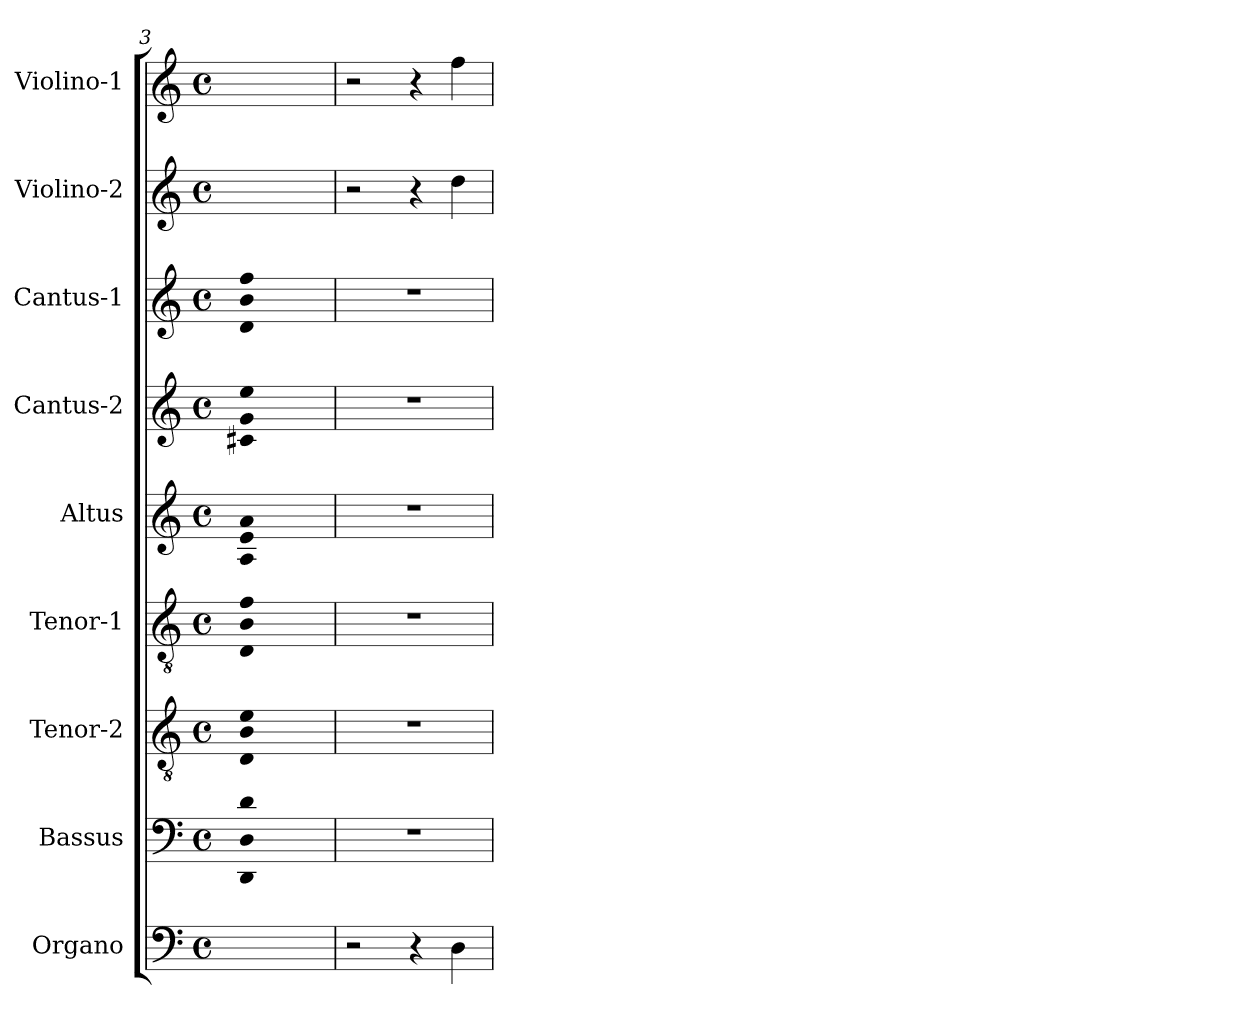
**kern	**kern	**kern	**kern	**kern	**kern	**kern	**kern	**kern
*part9	*part8	*part7	*part6	*part5	*part4	*part3	*part2	*part1
*staff9	*staff8	*staff7	*staff6	*staff5	*staff4	*staff3	*staff2	*staff1
*I"Organo	*I"Bassus	*I"Tenor-2	*I"Tenor-1	*I"Altus	*I"Cantus-2	*I"Cantus-1	*I"Violino-2	*I"Violino-1
*I'Og	*I'B	*I'T2	*I'T1	*I'A	*I'C2	*I'C1	*I'V2	*I'V1
*clefF4	*clefF4	*clefGv2	*clefGv2	*clefG2	*clefG2	*clefG2	*clefG2	*clefG2
*k[]	*k[]	*k[]	*k[]	*k[]	*k[]	*k[]	*k[]	*k[]
*C:	*C:	*C:	*C:	*C:	*C:	*C:	*C:	*C:
*M4/4	*M4/4	*M4/4	*M4/4	*M4/4	*M4/4	*M4/4	*M4/4	*M4/4
*met(c)	*met(c)	*met(c)	*met(c)	*met(c)	*met(c)	*met(c)	*met(c)	*met(c)
=3	=3	=3	=3	=3	=3	=3	=3	=3
!	!LO:N:n=1:head=solid	!	!	!	!	!	!	!
!	!LO:N:n=2:head=solid	!	!	!	!	!	!	!
!	!LO:N:n=3:head=solid	!LO:N:n=1:head=solid	!	!	!	!	!	!
!	!	!LO:N:n=2:head=solid	!	!	!	!	!	!
!	!	!LO:N:n=3:head=solid	!LO:N:n=1:head=solid	!	!	!	!	!
!	!	!	!LO:N:n=2:head=solid	!	!	!	!	!
!	!	!	!LO:N:n=3:head=solid	!LO:N:n=1:head=solid	!	!	!	!
!	!	!	!	!LO:N:n=2:head=solid	!	!	!	!
!	!	!	!	!LO:N:n=3:head=solid	!LO:N:n=1:head=solid	!	!	!
!	!	!	!	!	!LO:N:n=2:head=solid	!	!	!
!	!	!	!	!	!LO:N:n=3:head=solid	!LO:N:n=1:head=solid	!	!
!	!	!	!	!	!	!LO:N:n=2:head=solid	!	!
!	!	!	!	!	!	!LO:N:n=3:head=solid	!	!
1ryy	1DD! 1D! 1d!	1D! 1B! 1e!	1D! 1B! 1f!	1A! 1e! 1a!	1c#X! 1g! 1ee!	1d! 1b! 1ff!	1ryy	1ryy
=3X1	=3X1	=3X1	=3X1	=3X1	=3X1	=3X1	=3X1	=3X1
2r	1r	1r	1r	1r	1r	1r	2r	2r
4r	.	.	.	.	.	.	4r	4r
4D\	.	.	.	.	.	.	4dd\	4ff\
=	=	=	=	=	=	=	=	=
*-	*-	*-	*-	*-	*-	*-	*-	*-
